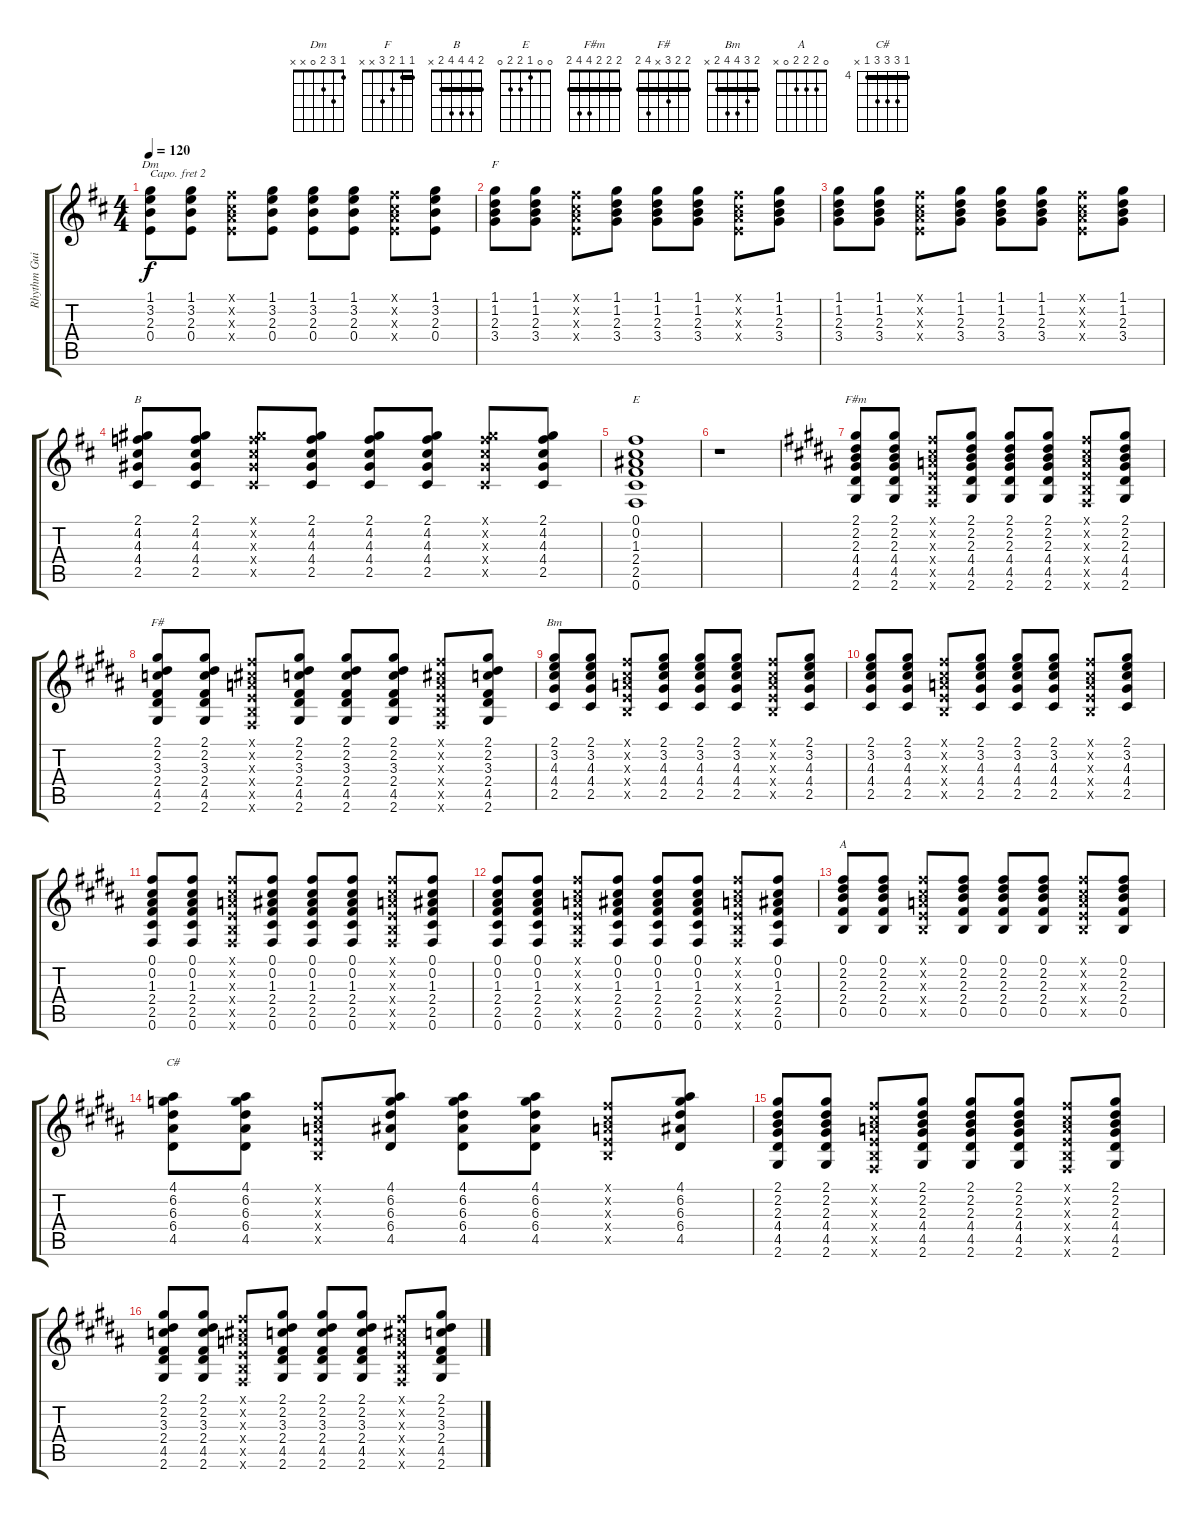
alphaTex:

\track ("Rhythm Guitar - Karla" "Rhythm Gui") {instrument electricguitarclean}
\staff {score tabs}
\capo 2
\tuning (E4 B3 G3 D3 A2 E2) {hide}
\chord ("Dm" 1 3 2 0 x x)
\chord ("F" 1 1 2 3 x x) {barre 1}
\chord ("B" 2 4 4 4 2 x) {barre 2}
\chord ("E" 0 0 1 2 2 0)
\chord ("F#m" 2 2 2 4 4 2) {barre 2}
\chord ("F#" 2 2 3 x 4 2) {barre 2}
\chord ("Bm" 2 3 4 4 2 x) {barre 2}
\chord ("A" 0 2 2 2 0 x)
\chord ("C#" 4 6 6 6 4 x) {firstfret 4 barre 4}
\ts (4 4)
\tempo 120
\clef g2
\ks d
(1.1 3.2 2.3 0.4).8{ch "Dm" dy f} (1.1 3.2 2.3 0.4).8 (0.1{x} 0.2{x} 0.3{x} 0.4{x}).8 (1.1 3.2 2.3 0.4).8 (1.1 3.2 2.3 0.4).8 (1.1 3.2 2.3 0.4).8 (0.1{x} 0.2{x} 0.3{x} 0.4{x}).8 (1.1 3.2 2.3 0.4).8 |
(1.1 1.2 2.3 3.4).8{ch "F"} (1.1 1.2 2.3 3.4).8 (0.1{x} 0.2{x} 0.3{x} 0.4{x}).8 (1.1 1.2 2.3 3.4).8 (1.1 1.2 2.3 3.4).8 (1.1 1.2 2.3 3.4).8 (0.1{x} 0.2{x} 0.3{x} 0.4{x}).8 (1.1 1.2 2.3 3.4).8 |
(1.1 1.2 2.3 3.4).8 (1.1 1.2 2.3 3.4).8 (0.1{x} 0.2{x} 0.3{x} 0.4{x}).8 (1.1 1.2 2.3 3.4).8 (1.1 1.2 2.3 3.4).8 (1.1 1.2 2.3 3.4).8 (0.1{x} 0.2{x} 0.3{x} 0.4{x}).8 (1.1 1.2 2.3 3.4).8 |
(2.1 4.2 4.3 4.4 2.5).8{ch "B"} (2.1 4.2 4.3 4.4 2.5).8 (2.1{x} 4.2{x} 4.3{x} 4.4{x} 2.5{x}).8 (2.1 4.2 4.3 4.4 2.5).8 (2.1 4.2 4.3 4.4 2.5).8 (2.1 4.2 4.3 4.4 2.5).8 (2.1{x} 4.2{x} 4.3{x} 4.4{x} 2.5{x}).8 (2.1 4.2 4.3 4.4 2.5).8 |
(0.1 0.2 1.3 2.4 2.5 0.6).1{ch "E"} |
r.1 |
\ks b
(2.1 2.2 2.3 4.4 4.5 2.6).8{ch "F#m"} (2.1 2.2 2.3 4.4 4.5 2.6).8 (0.1{x} 0.2{x} 0.3{x} 0.4{x} 0.5{x} 0.6{x}).8 (2.1 2.2 2.3 4.4 4.5 2.6).8 (2.1 2.2 2.3 4.4 4.5 2.6).8 (2.1 2.2 2.3 4.4 4.5 2.6).8 (0.1{x} 0.2{x} 0.3{x} 0.4{x} 0.5{x} 0.6{x}).8 (2.1 2.2 2.3 4.4 4.5 2.6).8 |
(2.1 2.2 3.3 2.4 4.5 2.6).8{ch "F#"} (2.1 2.2 3.3 2.4 4.5 2.6).8 (0.1{x} 0.2{x} 0.3{x} 0.4{x} 0.5{x} 0.6{x}).8 (2.1 2.2 3.3 2.4 4.5 2.6).8 (2.1 2.2 3.3 2.4 4.5 2.6).8 (2.1 2.2 3.3 2.4 4.5 2.6).8 (0.1{x} 0.2{x} 0.3{x} 0.4{x} 0.5{x} 0.6{x}).8 (2.1 2.2 3.3 2.4 4.5 2.6).8 |
(2.1 3.2 4.3 4.4 2.5).8{ch "Bm"} (2.1 3.2 4.3 4.4 2.5).8 (0.1{x} 0.2{x} 0.3{x} 0.4{x} 0.5{x}).8 (2.1 3.2 4.3 4.4 2.5).8 (2.1 3.2 4.3 4.4 2.5).8 (2.1 3.2 4.3 4.4 2.5).8 (0.1{x} 0.2{x} 0.3{x} 0.4{x} 0.5{x}).8 (2.1 3.2 4.3 4.4 2.5).8 |
(2.1 3.2 4.3 4.4 2.5).8 (2.1 3.2 4.3 4.4 2.5).8 (0.1{x} 0.2{x} 0.3{x} 0.4{x} 0.5{x}).8 (2.1 3.2 4.3 4.4 2.5).8 (2.1 3.2 4.3 4.4 2.5).8 (2.1 3.2 4.3 4.4 2.5).8 (0.1{x} 0.2{x} 0.3{x} 0.4{x} 0.5{x}).8 (2.1 3.2 4.3 4.4 2.5).8 |
(0.1 0.2 1.3 2.4 2.5 0.6).8 (0.1 0.2 1.3 2.4 2.5 0.6).8 (0.1{x} 0.2{x} 0.3{x} 0.4{x} 0.5{x} 0.6{x}).8 (0.1 0.2 1.3 2.4 2.5 0.6).8 (0.1 0.2 1.3 2.4 2.5 0.6).8 (0.1 0.2 1.3 2.4 2.5 0.6).8 (0.1{x} 0.2{x} 0.3{x} 0.4{x} 0.5{x} 0.6{x}).8 (0.1 0.2 1.3 2.4 2.5 0.6).8 |
(0.1 0.2 1.3 2.4 2.5 0.6).8 (0.1 0.2 1.3 2.4 2.5 0.6).8 (0.1{x} 0.2{x} 0.3{x} 0.4{x} 0.5{x} 0.6{x}).8 (0.1 0.2 1.3 2.4 2.5 0.6).8 (0.1 0.2 1.3 2.4 2.5 0.6).8 (0.1 0.2 1.3 2.4 2.5 0.6).8 (0.1{x} 0.2{x} 0.3{x} 0.4{x} 0.5{x} 0.6{x}).8 (0.1 0.2 1.3 2.4 2.5 0.6).8 |
(0.1 2.2 2.3 2.4 0.5).8{ch "A"} (0.1 2.2 2.3 2.4 0.5).8 (0.1{x} 0.2{x} 0.3{x} 0.4{x} 0.5{x}).8 (0.1 2.2 2.3 2.4 0.5).8 (0.1 2.2 2.3 2.4 0.5).8 (0.1 2.2 2.3 2.4 0.5).8 (0.1{x} 0.2{x} 0.3{x} 0.4{x} 0.5{x}).8 (0.1 2.2 2.3 2.4 0.5).8 |
(4.1 6.2 6.3 6.4 4.5).8{ch "C#"} (4.1 6.2 6.3 6.4 4.5).8 (0.1{x} 0.2{x} 0.3{x} 0.4{x} 0.5{x}).8 (4.1 6.2 6.3 6.4 4.5).8 (4.1 6.2 6.3 6.4 4.5).8 (4.1 6.2 6.3 6.4 4.5).8 (0.1{x} 0.2{x} 0.3{x} 0.4{x} 0.5{x}).8 (4.1 6.2 6.3 6.4 4.5).8 |
(2.1 2.2 2.3 4.4 4.5 2.6).8 (2.1 2.2 2.3 4.4 4.5 2.6).8 (0.1{x} 0.2{x} 0.3{x} 0.4{x} 0.5{x} 0.6{x}).8 (2.1 2.2 2.3 4.4 4.5 2.6).8 (2.1 2.2 2.3 4.4 4.5 2.6).8 (2.1 2.2 2.3 4.4 4.5 2.6).8 (0.1{x} 0.2{x} 0.3{x} 0.4{x} 0.5{x} 0.6{x}).8 (2.1 2.2 2.3 4.4 4.5 2.6).8 |
(2.1 2.2 3.3 2.4 4.5 2.6).8 (2.1 2.2 3.3 2.4 4.5 2.6).8 (0.1{x} 0.2{x} 0.3{x} 0.4{x} 0.5{x} 0.6{x}).8 (2.1 2.2 3.3 2.4 4.5 2.6).8 (2.1 2.2 3.3 2.4 4.5 2.6).8 (2.1 2.2 3.3 2.4 4.5 2.6).8 (0.1{x} 0.2{x} 0.3{x} 0.4{x} 0.5{x} 0.6{x}).8 (2.1 2.2 3.3 2.4 4.5 2.6).8
